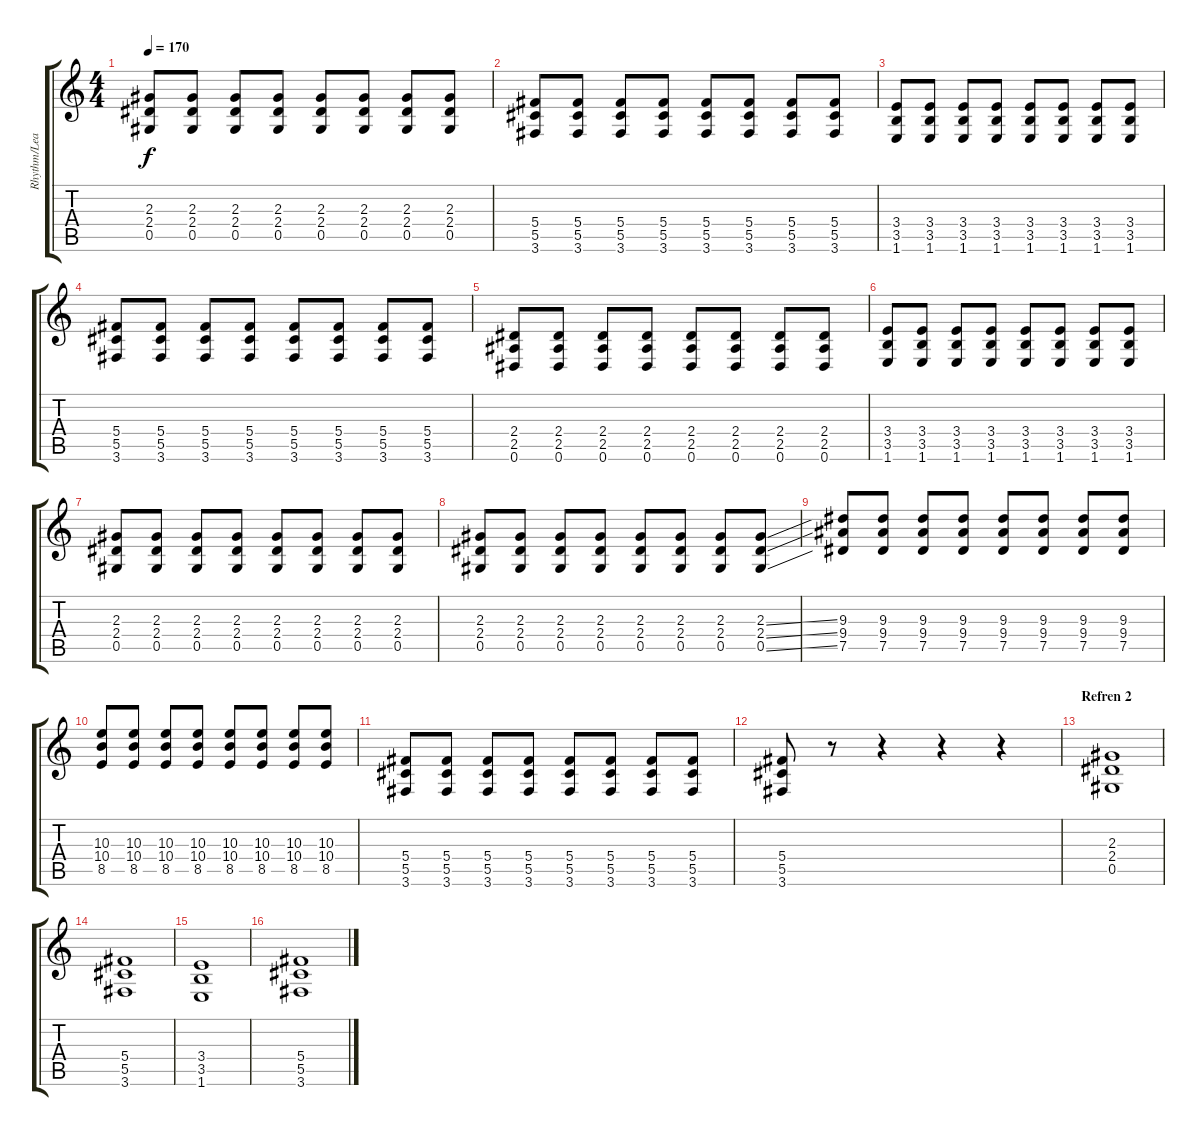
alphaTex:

\track ("Rhythm/Lead Guitar - Badi Boy" "Rhythm/Lea") {instrument overdrivenguitar}
\staff {score tabs}
\tuning (Eb4 Bb3 Gb3 Db3 Ab2 Eb2) {hide}
\ts (4 4)
\tempo 170
\clef g2
\ks c
(2.3 2.4 0.5).8{dy f} (2.3 2.4 0.5).8 (2.3 2.4 0.5).8 (2.3 2.4 0.5).8 (2.3 2.4 0.5).8 (2.3 2.4 0.5).8 (2.3 2.4 0.5).8 (2.3 2.4 0.5).8 |
(5.4 5.5 3.6).8 (5.4 5.5 3.6).8 (5.4 5.5 3.6).8 (5.4 5.5 3.6).8 (5.4 5.5 3.6).8 (5.4 5.5 3.6).8 (5.4 5.5 3.6).8 (5.4 5.5 3.6).8 |
(3.4 3.5 1.6).8 (3.4 3.5 1.6).8 (3.4 3.5 1.6).8 (3.4 3.5 1.6).8 (3.4 3.5 1.6).8 (3.4 3.5 1.6).8 (3.4 3.5 1.6).8 (3.4 3.5 1.6).8 |
(5.4 5.5 3.6).8 (5.4 5.5 3.6).8 (5.4 5.5 3.6).8 (5.4 5.5 3.6).8 (5.4 5.5 3.6).8 (5.4 5.5 3.6).8 (5.4 5.5 3.6).8 (5.4 5.5 3.6).8 |
(2.4 2.5 0.6).8 (2.4 2.5 0.6).8 (2.4 2.5 0.6).8 (2.4 2.5 0.6).8 (2.4 2.5 0.6).8 (2.4 2.5 0.6).8 (2.4 2.5 0.6).8 (2.4 2.5 0.6).8 |
(3.4 3.5 1.6).8 (3.4 3.5 1.6).8 (3.4 3.5 1.6).8 (3.4 3.5 1.6).8 (3.4 3.5 1.6).8 (3.4 3.5 1.6).8 (3.4 3.5 1.6).8 (3.4 3.5 1.6).8 |
(2.3 2.4 0.5).8 (2.3 2.4 0.5).8 (2.3 2.4 0.5).8 (2.3 2.4 0.5).8 (2.3 2.4 0.5).8 (2.3 2.4 0.5).8 (2.3 2.4 0.5).8 (2.3 2.4 0.5).8 |
(2.3 2.4 0.5).8 (2.3 2.4 0.5).8 (2.3 2.4 0.5).8 (2.3 2.4 0.5).8 (2.3 2.4 0.5).8 (2.3 2.4 0.5).8 (2.3 2.4 0.5).8 (2.3{ss} 2.4{ss} 0.5{ss}).8 |
(9.3 9.4 7.5).8 (9.3 9.4 7.5).8 (9.3 9.4 7.5).8 (9.3 9.4 7.5).8 (9.3 9.4 7.5).8 (9.3 9.4 7.5).8 (9.3 9.4 7.5).8 (9.3 9.4 7.5).8 |
(10.3 10.4 8.5).8 (10.3 10.4 8.5).8 (10.3 10.4 8.5).8 (10.3 10.4 8.5).8 (10.3 10.4 8.5).8 (10.3 10.4 8.5).8 (10.3 10.4 8.5).8 (10.3 10.4 8.5).8 |
(5.4 5.5 3.6).8 (5.4 5.5 3.6).8 (5.4 5.5 3.6).8 (5.4 5.5 3.6).8 (5.4 5.5 3.6).8 (5.4 5.5 3.6).8 (5.4 5.5 3.6).8 (5.4 5.5 3.6).8 |
(5.4 5.5 3.6).8 r.8 r.4 r.4 r.4 |
\section ("" "Refren 2")
(2.3 2.4 0.5).1 |
(5.4 5.5 3.6).1 |
(3.4 3.5 1.6).1 |
(5.4 5.5 3.6).1
